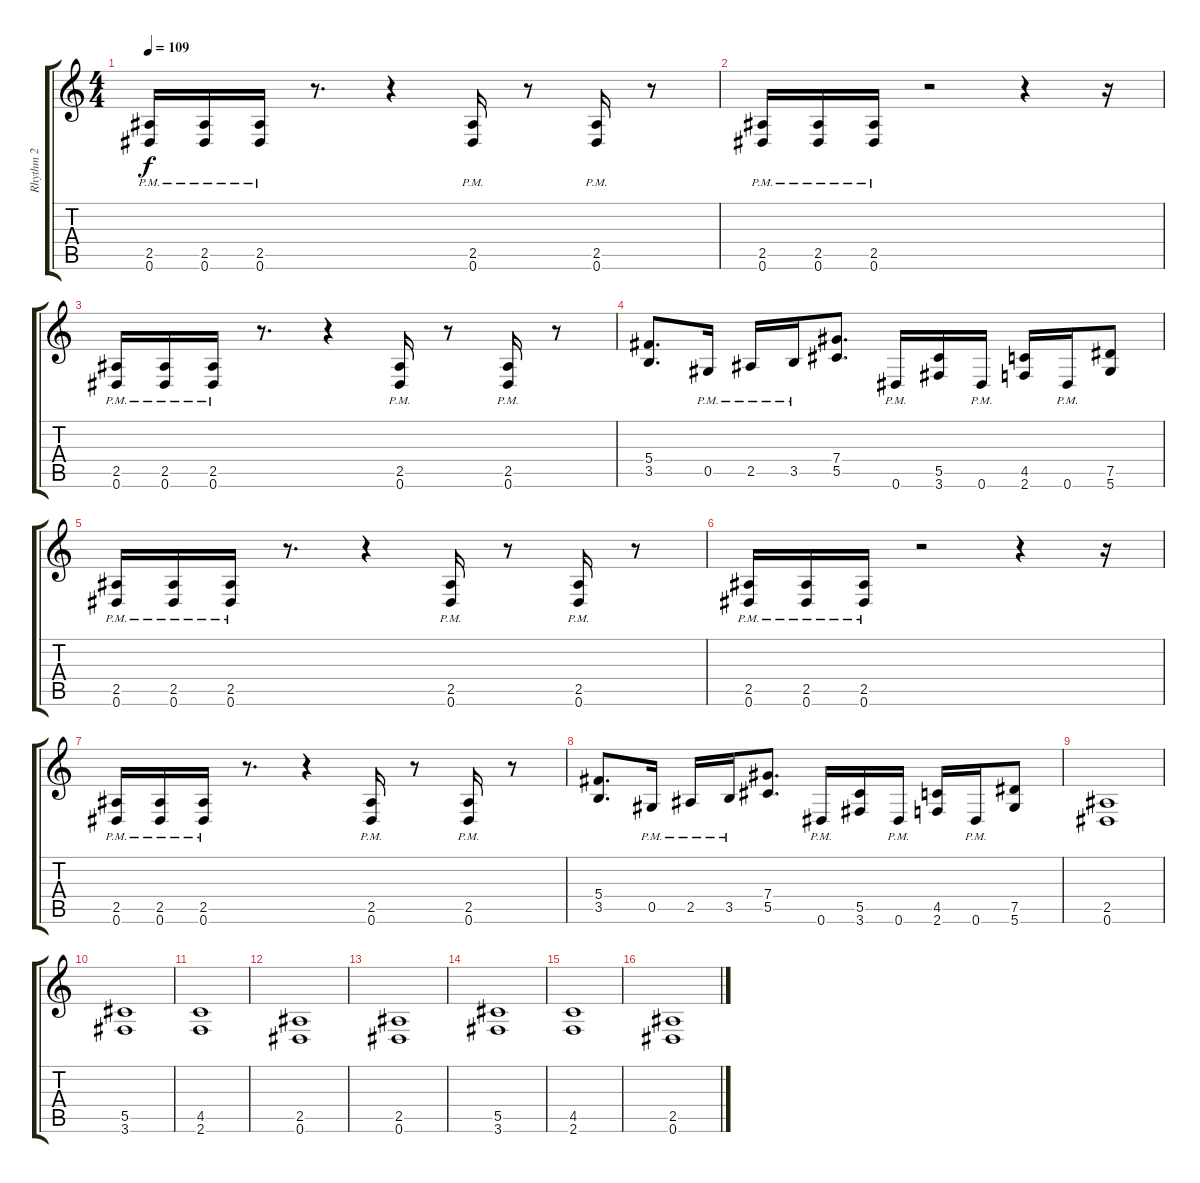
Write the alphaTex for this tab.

\track ("Rhythm 2" "Rhythm 2") {instrument distortionguitar}
\staff {score tabs}
\tuning (Eb4 Bb3 Gb3 Db3 Ab2 Eb2) {hide}
\ts (4 4)
\tempo 109
\clef g2
\ks c
(2.5{pm} 0.6{pm}).16{dy f} (2.5{pm} 0.6{pm}).16 (2.5{pm} 0.6{pm}).16 r.8{d} r.4 (2.5{pm} 0.6{pm}).16 r.8 (2.5{pm} 0.6{pm}).16 r.8 |
(2.5{pm} 0.6{pm}).16 (2.5{pm} 0.6{pm}).16 (2.5{pm} 0.6{pm}).16 r.2 r.4 r.16 |
(2.5{pm} 0.6{pm}).16 (2.5{pm} 0.6{pm}).16 (2.5{pm} 0.6{pm}).16 r.8{d} r.4 (2.5{pm} 0.6{pm}).16 r.8 (2.5{pm} 0.6{pm}).16 r.8 |
(5.4 3.5).8{d} 0.5{pm}.16 2.5{pm}.16 3.5{pm}.16 (7.4 5.5).8{d} 0.6{pm}.16 (5.5 3.6).16 0.6{pm}.16 (4.5 2.6).16 0.6{pm}.16 (7.5 5.6).8 |
(2.5{pm} 0.6{pm}).16 (2.5{pm} 0.6{pm}).16 (2.5{pm} 0.6{pm}).16 r.8{d} r.4 (2.5{pm} 0.6{pm}).16 r.8 (2.5{pm} 0.6{pm}).16 r.8 |
(2.5{pm} 0.6{pm}).16 (2.5{pm} 0.6{pm}).16 (2.5{pm} 0.6{pm}).16 r.2 r.4 r.16 |
(2.5{pm} 0.6{pm}).16 (2.5{pm} 0.6{pm}).16 (2.5{pm} 0.6{pm}).16 r.8{d} r.4 (2.5{pm} 0.6{pm}).16 r.8 (2.5{pm} 0.6{pm}).16 r.8 |
(5.4 3.5).8{d} 0.5{pm}.16 2.5{pm}.16 3.5{pm}.16 (7.4 5.5).8{d} 0.6{pm}.16 (5.5 3.6).16 0.6{pm}.16 (4.5 2.6).16 0.6{pm}.16 (7.5 5.6).8 |
(2.5 0.6).1 |
(5.5 3.6).1 |
(4.5 2.6).1 |
(2.5 0.6).1 |
(2.5 0.6).1 |
(5.5 3.6).1 |
(4.5 2.6).1 |
(2.5 0.6).1
